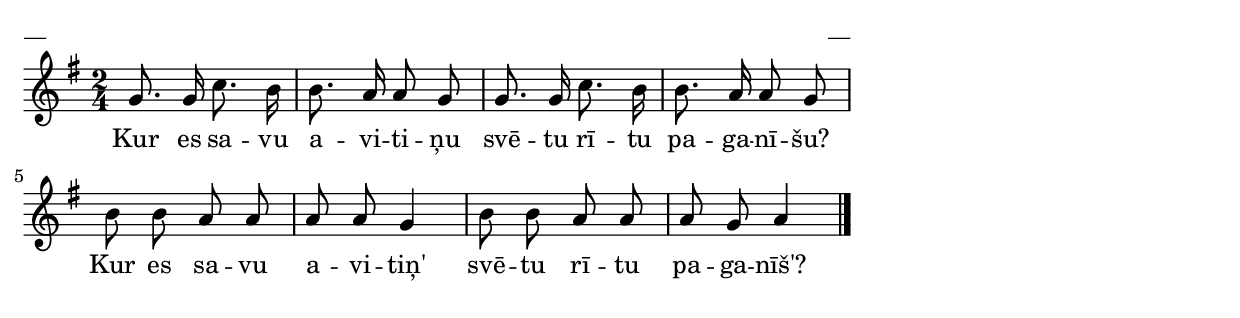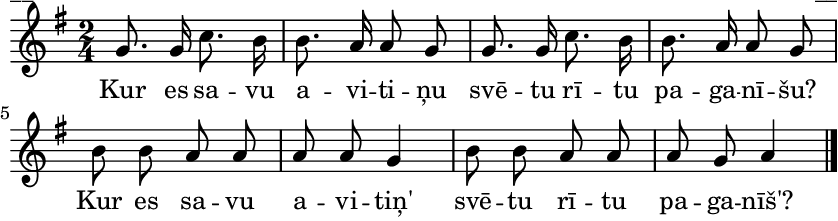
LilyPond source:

\version "2.13.18"
#(ly:set-option 'crop #t)

%\header {
%    title = "Kur es savu avitiņu"
%}
%#(set-global-staff-size 18)
\paper {
line-width = 14\cm
left-margin = 0.4\cm
between-system-padding = 0.1\cm
between-system-space = 0.1\cm
}
\layout {
indent = #0
ragged-last = ##f
}


voiceA = \relative c'' {
\clef "treble"
\key g \major
\time 2/4
g8. g16 c8. b16 | b8. a16 a8 g | g8. g16 c8. b16 | b8. a16 a8 g8 |
b8 b a a | a8 a g4 | b8 b a a | a8 g a4 
\bar "|."
} 

lyricA = \lyricmode {
Kur es sa -- vu a -- vi -- ti -- ņu svē -- tu rī -- tu pa -- ga -- nī -- šu?
Kur es sa -- vu a -- vi -- tiņ' svē -- tu rī -- tu pa -- ga -- nīš'?
}

fullScore = <<
\new Staff {
<<
\new Voice = "voiceA" { \oneVoice \autoBeamOff \voiceA }
\new Lyrics \lyricsto "voiceA" \lyricA
>>
}
>>

\score {
\fullScore
\header { piece = "__" opus = "__" }
}
\markup { \with-color #(x11-color 'white) \sans \smaller "__" }
\score {
\unfoldRepeats
\fullScore
\midi {
\context { \Staff \remove "Staff_performer" }
\context { \Voice \consists "Staff_performer" }
}
}



